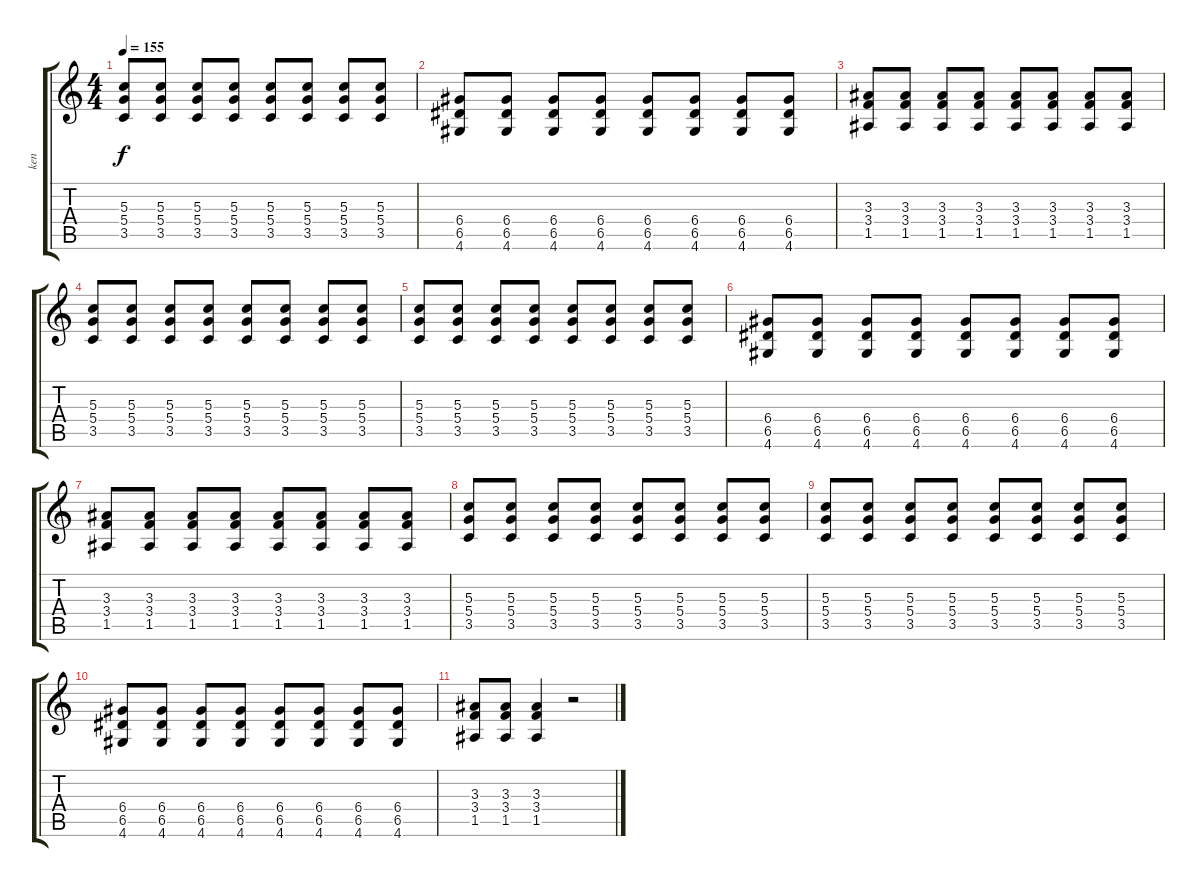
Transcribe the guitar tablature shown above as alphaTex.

\track ("ken" "ken") {instrument distortionguitar}
\staff {score tabs}
\tuning (E4 B3 G3 D3 A2 E2) {hide}
\ts (4 4)
\tempo 155
\clef g2
\ks c
(5.3 5.4 3.5).8{dy f} (5.3 5.4 3.5).8 (5.3 5.4 3.5).8 (5.3 5.4 3.5).8 (5.3 5.4 3.5).8 (5.3 5.4 3.5).8 (5.3 5.4 3.5).8 (5.3 5.4 3.5).8 |
(6.4 6.5 4.6).8 (6.4 6.5 4.6).8 (6.4 6.5 4.6).8 (6.4 6.5 4.6).8 (6.4 6.5 4.6).8 (6.4 6.5 4.6).8 (6.4 6.5 4.6).8 (6.4 6.5 4.6).8 |
(3.3 3.4 1.5).8 (3.3 3.4 1.5).8 (3.3 3.4 1.5).8 (3.3 3.4 1.5).8 (3.3 3.4 1.5).8 (3.3 3.4 1.5).8 (3.3 3.4 1.5).8 (3.3 3.4 1.5).8 |
(5.3 5.4 3.5).8 (5.3 5.4 3.5).8 (5.3 5.4 3.5).8 (5.3 5.4 3.5).8 (5.3 5.4 3.5).8 (5.3 5.4 3.5).8 (5.3 5.4 3.5).8 (5.3 5.4 3.5).8 |
(5.3 5.4 3.5).8 (5.3 5.4 3.5).8 (5.3 5.4 3.5).8 (5.3 5.4 3.5).8 (5.3 5.4 3.5).8 (5.3 5.4 3.5).8 (5.3 5.4 3.5).8 (5.3 5.4 3.5).8 |
(6.4 6.5 4.6).8 (6.4 6.5 4.6).8 (6.4 6.5 4.6).8 (6.4 6.5 4.6).8 (6.4 6.5 4.6).8 (6.4 6.5 4.6).8 (6.4 6.5 4.6).8 (6.4 6.5 4.6).8 |
(3.3 3.4 1.5).8 (3.3 3.4 1.5).8 (3.3 3.4 1.5).8 (3.3 3.4 1.5).8 (3.3 3.4 1.5).8 (3.3 3.4 1.5).8 (3.3 3.4 1.5).8 (3.3 3.4 1.5).8 |
(5.3 5.4 3.5).8 (5.3 5.4 3.5).8 (5.3 5.4 3.5).8 (5.3 5.4 3.5).8 (5.3 5.4 3.5).8 (5.3 5.4 3.5).8 (5.3 5.4 3.5).8 (5.3 5.4 3.5).8 |
(5.3 5.4 3.5).8 (5.3 5.4 3.5).8 (5.3 5.4 3.5).8 (5.3 5.4 3.5).8 (5.3 5.4 3.5).8 (5.3 5.4 3.5).8 (5.3 5.4 3.5).8 (5.3 5.4 3.5).8 |
(6.4 6.5 4.6).8 (6.4 6.5 4.6).8 (6.4 6.5 4.6).8 (6.4 6.5 4.6).8 (6.4 6.5 4.6).8 (6.4 6.5 4.6).8 (6.4 6.5 4.6).8 (6.4 6.5 4.6).8 |
(3.3 3.4 1.5).8 (3.3 3.4 1.5).8 (3.3 3.4 1.5).4 r.2
